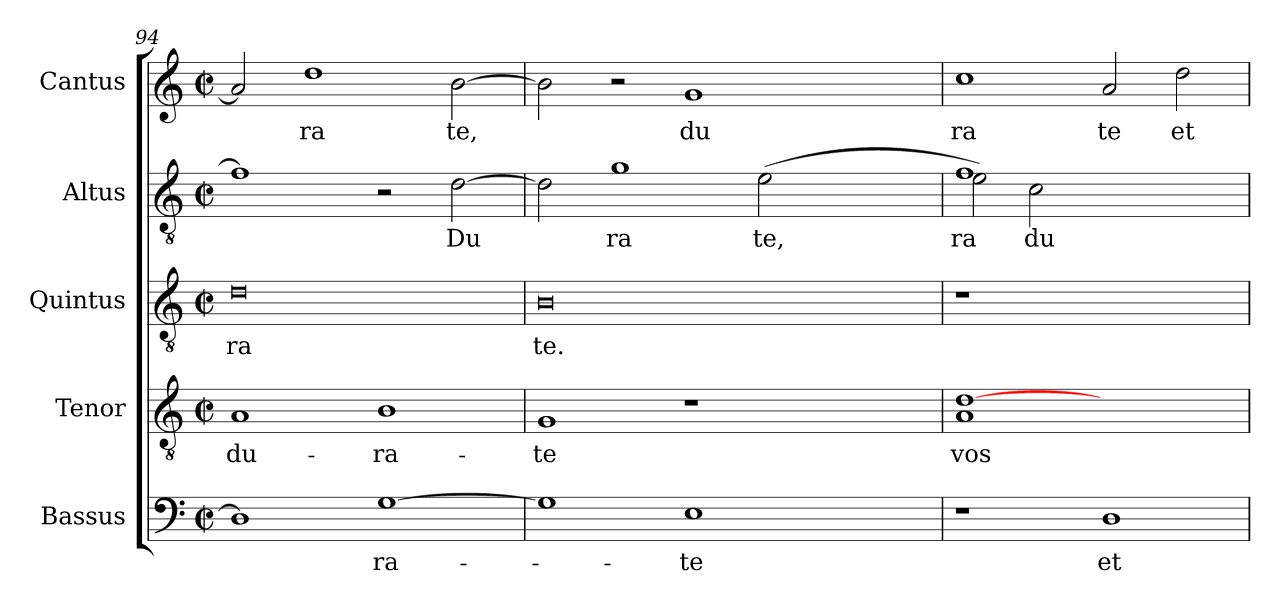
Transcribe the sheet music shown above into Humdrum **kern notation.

**kern	**text	**kern	**text	**kern	**text	**kern	**text	**kern	**text
*part5	*part5	*part4	*part4	*part3	*part3	*part2	*part2	*part1	*part1
*staff5	*staff5	*staff4	*staff4	*staff3	*staff3	*staff2	*staff2	*staff1	*staff1
*I"Bassus	*	*I"Tenor	*	*I"Quintus	*	*I"Altus	*	*I"Cantus	*
*clefF4	*	*clefGv2	*	*clefGv2	*	*clefGv2	*	*clefG2	*
*M2/2	*	*M2/2	*	*M2/2	*	*M2/2	*	*M2/2	*
*met(c|)	*	*met(c|)	*	*met(c|)	*	*met(c|)	*	*met(c|)	*
=94	=94	=94	=94	=94	=94	=94	=94	=94	=94
!	!	!	!LO:LY:b:cj	!	!LO:LY:b:cj	!	!	!	!
1D]	.	1A	du-	0d	ra	1f#]	.	2a/]	.
!	!	!	!	!	!	!	!	!	!LO:LY:b:cj
.	.	.	.	.	.	.	.	1dd	ra
!	!LO:LY:b:cj	!	!LO:LY:b:cj	!	!	!	!	!	!
[>1G	-ra-	1B	-ra-	.	.	2r	.	.	.
!	!	!	!	!	!	!	!LO:LY:b	!	!LO:LY:b:cj
.	.	.	.	.	.	[>2d\	Du	[>2b\	te,
=95	=95	=95	=95	=95	=95	=95	=95	=95	=95
!	!	!	!LO:LY:b:cj	!	!LO:LY:b:cj	!	!	!	!
1G]	.	1G	-te	0B	te.	2d\]	.	2b\]	.
!	!	!	!	!	!	!	!LO:LY:b:cj	!	!
.	.	.	.	.	.	1g	ra	2r	.
!	!LO:LY:b:cj	!LO:N:vis=1	!	!	!	!	!	!	!LO:LY:b:cj
1E	-te	0r	.	.	.	.	.	1g	du
!	!	!	!	!	!	!	!LO:LY:b:cj	!	!
.	.	.	.	.	.	(>2e\	te,	.	.
1ryy	.	.	.	1ryy	.	1ryy	.	1ryy	.
=96	=96	=96	=96	=96	=96	=96	=96	=96	=96
!	!	!	!LO:LY:b:cj	!	!	!	!LO:LY:b:cj	!	!LO:LY:b:cj
*	*	*	*	*	*	*^	*	*	*
1r	.	1A [>1d	vos-	1r	.	1f	2e\)	ra	1cc	ra
!	!	!	!	!	!	!	!	!LO:LY:b:cj	!	!
.	.	.	.	.	.	.	2c\	du	.	.
!	!LO:LY:b:cj	!	!	!	!	!	!	!	!	!LO:LY:b:cj
1D	et	1ryy	.	1ryy	.	1ryy	1ryy	.	2a/	te
!	!	!	!	!	!	!	!	!	!	!LO:LY:b:cj
.	.	.	.	.	.	.	.	.	2dd\	et
*	*	*	*	*	*	*v	*v	*	*	*
=	=	=	=	=	=	=	=	=	=
*-	*-	*-	*-	*-	*-	*-	*-	*-	*-
